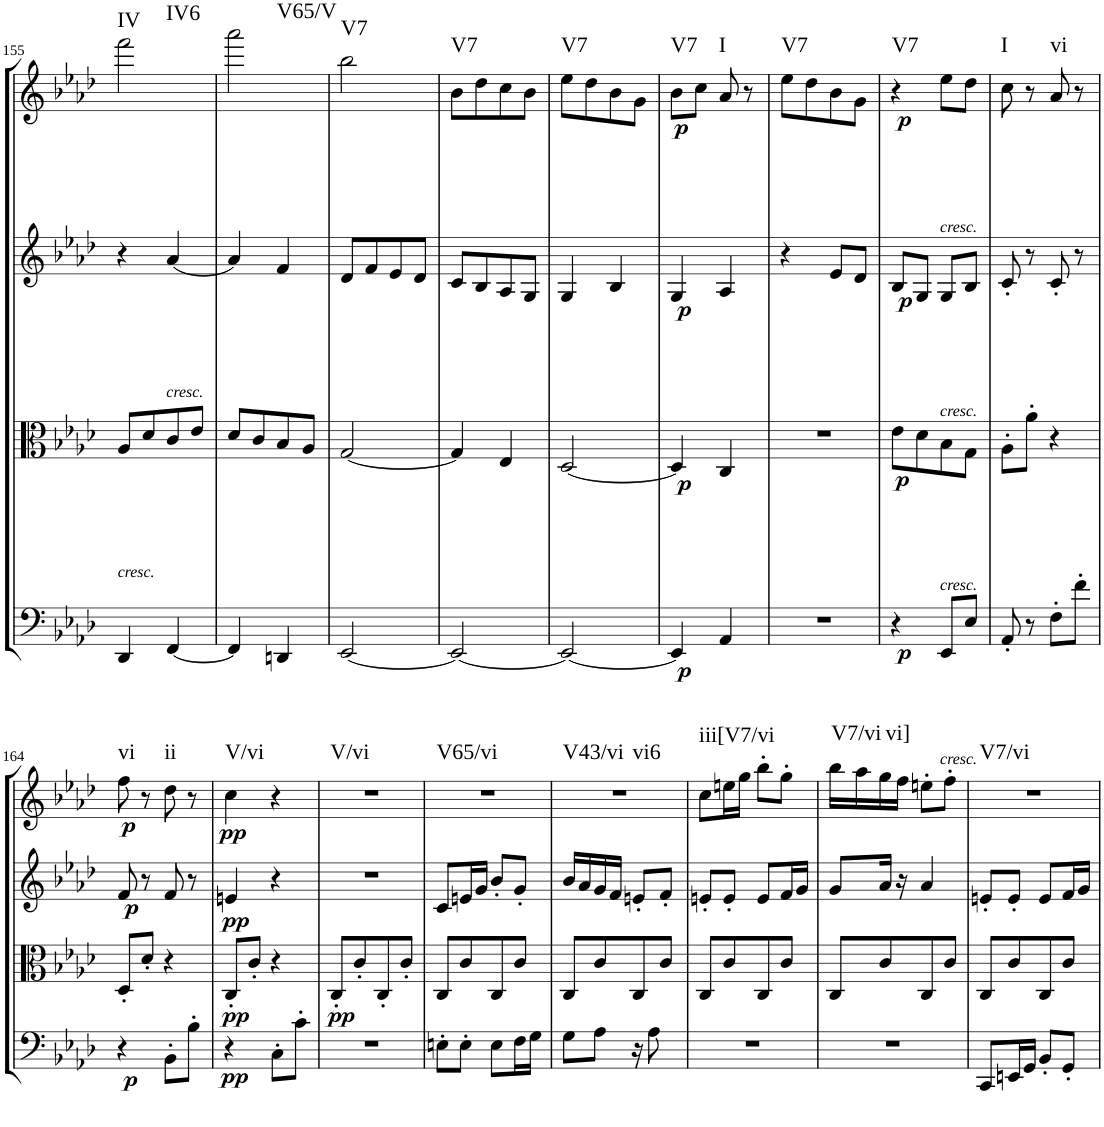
**kern	**dynam	**kern	**dynam	**kern	**dynam	**kern	**dynam	**harte
*part4	*part4	*part3	*part3	*part2	*part2	*part1	*part1	*part1
*staff4	*staff4	*staff3	*staff3	*staff2	*staff2	*staff1	*staff1	*
*I"Cello	*	*I"Viola	*	*I"2nd Violin	*	*I"1st Violin	*	*
*	*	*I'Vla	*	*I'Vln	*	*I'Vln	*	*
!!LO:PB:g=z
*clefF4	*	*clefC3	*	*clefG2	*	*clefG2	*	*
*k[b-e-a-d-]	*	*k[b-e-a-d-]	*	*k[b-e-a-d-]	*	*k[b-e-a-d-]	*	*
*A-:	*	*A-:	*	*A-:	*	*A-:	*	*
*M2/4	*	*M2/4	*	*M2/4	*	*M2/4	*	*
=155	=155	=155	=155	=155	=155	=155	=155	=155
!	!	!LO:TX:b:i:t=cresc.	!	!	!	!	!	!LO:H:n=1:kt=IV
!	!	!	!	!	!	!	!	!LO:H:n=2:kt=IV6
4DD-/	.	8A-/L	.	4r	.	2fff\	.	N N
.	.	8d-/	.	.	.	.	.	.
!	!	!	!	!LO:TX:b:i:t=cresc.	!	!	!	!
[4FF/	.	8c/	.	[4a-/	.	.	.	.
.	.	8e-/J	.	.	.	.	.	.
=156	=156	=156	=156	=156	=156	=156	=156	=156
!	!	!	!	!	!	!	!	!LO:H:kt=V65/V
4FF/]	.	8d-/L	.	4a-/]	.	2aaa-\	.	N
.	.	8c/	.	.	.	.	.	.
4DDn/	.	8B-/	.	4f/	.	.	.	.
.	.	8A-/J	.	.	.	.	.	.
=157	=157	=157	=157	=157	=157	=157	=157	=157
!	!	!	!	!	!	!	!	!LO:H:kt=V7
[2EE-/	.	[2G/	.	8d-/L	.	2bb-\	.	N
.	.	.	.	8f/	.	.	.	.
.	.	.	.	8e-/	.	.	.	.
.	.	.	.	8d-/J	.	.	.	.
=158	=158	=158	=158	=158	=158	=158	=158	=158
!	!	!	!	!	!	!	!	!LO:H:kt=V7
2EE-/_	.	4G/]	.	8c/L	.	8b-\L	.	N
.	.	.	.	8B-/	.	8dd-\	.	.
.	.	4E-/	.	8A-/	.	8cc\	.	.
.	.	.	.	8G/J	.	8b-\J	.	.
=159	=159	=159	=159	=159	=159	=159	=159	=159
!	!	!	!	!	!	!	!	!LO:H:kt=V7
2EE-/_	.	[2D-/	.	4G/	.	8ee-\L	.	N
.	.	.	.	.	.	8dd-\	.	.
.	.	.	.	4B-/	.	8b-\	.	.
.	.	.	.	.	.	8g\J	.	.
=160	=160	=160	=160	=160	=160	=160	=160	=160
!	!LO:DY:b	!	!LO:DY:b	!	!LO:DY:b	!	!LO:DY:b	!LO:H:kt=V7
4EE-/]	p	4D-/]	p	4G/	p	8b-\L	p	N
.	.	.	.	.	.	8cc\J	.	.
!	!	!	!	!	!	!	!	!LO:H:kt=I
4AA-/	.	4C/	.	4A-/	.	8a-/	.	N
.	.	.	.	.	.	8r	.	.
=161	=161	=161	=161	=161	=161	=161	=161	=161
!	!	!	!	!	!	!	!	!LO:H:kt=V7
2r	.	2r	.	4r	.	8ee-\L	.	N
.	.	.	.	.	.	8dd-\	.	.
.	.	.	.	8e-/L	.	8b-\	.	.
.	.	.	.	8d-/J	.	8g\J	.	.
=162	=162	=162	=162	=162	=162	=162	=162	=162
!	!LO:DY:b	!	!LO:DY:b	!	!LO:DY:b	!	!LO:DY:b	!LO:H:kt=V7
4r	p	8e-\L	p	8B-/L	p	4r	p	N
.	.	8d-\	.	8G/J	.	.	.	.
!	!	!	!	!	!	!LO:TX:b:i:t=cresc.	!	!
!	!	!	!	!LO:TX:b:i:t=cresc.	!	!	!	!
!	!	!LO:TX:b:i:t=cresc.	!	!	!	!	!	!
!LO:TX:b:i:t=cresc.	!	!	!	!	!	!	!	!
8EE-/L	.	8B-\	.	8G/L	.	8ee-\L	.	.
8E-/J	.	8G\J	.	8B-/J	.	8dd-\J	.	.
=163	=163	=163	=163	=163	=163	=163	=163	=163
!	!	!	!	!	!	!	!	!LO:H:kt=I
8AA-'/	.	8A-'\L	.	8c'/	.	8cc\	.	N
8r	.	8a-'\J	.	8r	.	8r	.	.
!	!	!	!	!	!	!	!	!LO:H:kt=vi
8F'\L	.	4r	.	8c'/	.	8a-/	.	N
8f'\J	.	.	.	8r	.	8r	.	.
!!LO:LB:g=z
=164	=164	=164	=164	=164	=164	=164	=164	=164
!	!LO:DY:b	!	!	!	!LO:DY:b	!	!LO:DY:b	!LO:H:kt=vi
4r	p	8D-'/L	.	8f/	p	8ff\	p	N
.	.	8d-'/J	.	8r	.	8r	.	.
!	!	!	!	!	!	!	!	!LO:H:kt=ii
8BB-'\L	.	4r	.	8f/	.	8dd-\	.	N
8B-'\J	.	.	.	8r	.	8r	.	.
=165	=165	=165	=165	=165	=165	=165	=165	=165
!	!LO:DY:b	!	!LO:DY:b	!	!LO:DY:b	!	!LO:DY:b	!LO:H:kt=V/vi
4r	pp	8C'/L	pp	4en/	pp	4cc\	pp	N
.	.	8c'/J	.	.	.	.	.	.
8C'\L	.	4r	.	4r	.	4r	.	.
8c'\J	.	.	.	.	.	.	.	.
=166	=166	=166	=166	=166	=166	=166	=166	=166
!	!	!	!LO:DY:b	!	!	!	!	!LO:H:kt=V/vi
2r	.	8C'/L	pp	2r	.	2r	.	N
.	.	8c'/	.	.	.	.	.	.
.	.	8C'/	.	.	.	.	.	.
.	.	8c'/J	.	.	.	.	.	.
=167	=167	=167	=167	=167	=167	=167	=167	=167
!	!	!	!	!	!	!	!	!LO:H:kt=V65/vi
8En'\L	.	8C/L	.	8c/L	.	2r	.	N
8E'\J	.	8c/	.	16en/L	.	.	.	.
.	.	.	.	16g/JJ	.	.	.	.
8E\L	.	8C/	.	8b-'/L	.	.	.	.
16F\L	.	8c/J	.	8g'/J	.	.	.	.
16G\JJ	.	.	.	.	.	.	.	.
=168	=168	=168	=168	=168	=168	=168	=168	=168
!	!	!	!	!	!	!	!	!LO:H:n=1:kt=V43/vi
!	!	!	!	!	!	!	!	!LO:H:n=2:kt=vi6
8G\L	.	8C/L	.	16b-/LL	.	2r	.	N N
.	.	.	.	16a-/	.	.	.	.
8A-\J	.	8c/	.	16g/	.	.	.	.
.	.	.	.	16f/JJ	.	.	.	.
16r	.	8C/	.	8en'/L	.	.	.	.
8A-\	.	.	.	.	.	.	.	.
.	.	8c/J	.	8f'/J	.	.	.	.
16ryy	.	.	.	.	.	.	.	.
=169	=169	=169	=169	=169	=169	=169	=169	=169
!	!	!	!	!	!	!	!	!LO:H:kt=iii[V7/vi
2r	.	8C/L	.	8en'/L	.	8cc\L	.	N
.	.	8c/	.	8e'/J	.	16een\L	.	.
.	.	.	.	.	.	16gg\JJ	.	.
.	.	8C/	.	8e/L	.	8bb-'\L	.	.
.	.	8c/J	.	16f/L	.	8gg'\J	.	.
.	.	.	.	16g/JJ	.	.	.	.
=170	=170	=170	=170	=170	=170	=170	=170	=170
!	!	!	!	!	!	!	!	!LO:H:kt=V7/vi
2r	.	8C/L	.	8g/L	.	16bb-\LL	.	N
.	.	.	.	.	.	16aa-\	.	.
!	!	!	!	!	!	!	!	!LO:H:kt=vi]
.	.	8c/	.	16a-/Jk	.	16gg\	.	N
.	.	.	.	16r	.	16ff\JJ	.	.
.	.	8C/	.	4a-/	.	8een'\L	.	.
.	.	8c/J	.	.	.	8ff'\J	.	.
=171	=171	=171	=171	=171	=171	=171	=171	=171
!	!	!	!	!	!	!	!	!LO:H:kt=V7/vi
8CC/L	.	8C/L	.	8en'/L	.	2r	.	N
16EEn/L	.	8c/	.	8e'/J	.	.	.	.
16GG/JJ	.	.	.	.	.	.	.	.
8BB-'/L	.	8C/	.	8e/L	.	.	.	.
8GG'/J	.	8c/J	.	16f/L	.	.	.	.
.	.	.	.	16g/JJ	.	.	.	.
=	=	=	=	=	=	=	=	=
*-	*-	*-	*-	*-	*-	*-	*-	*-
